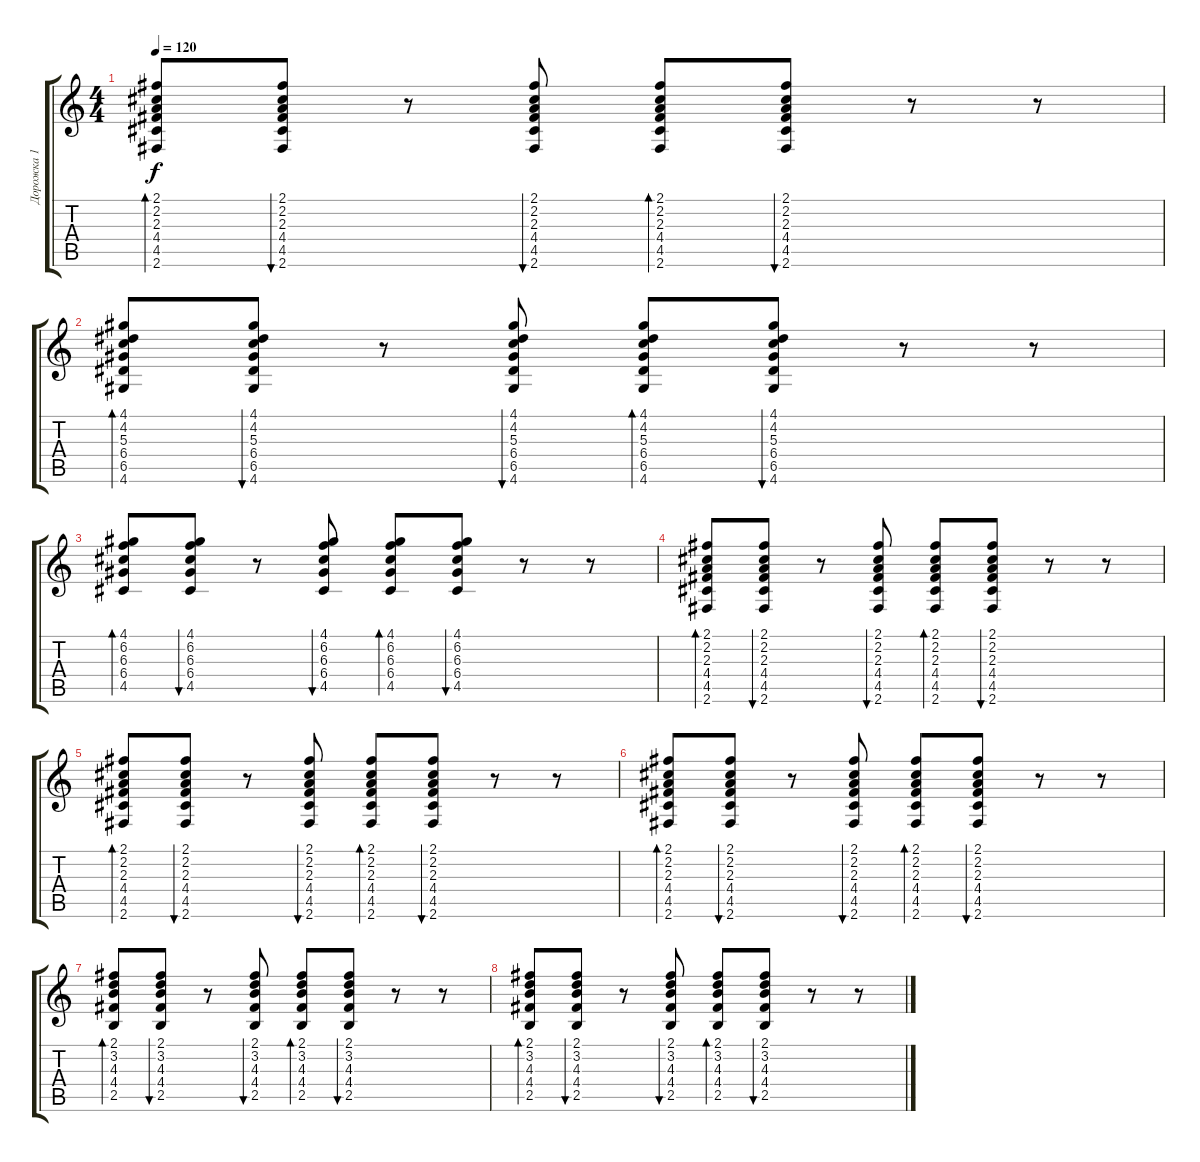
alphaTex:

\track ("Дорожка 1" "Дорожка 1") {instrument acousticguitarsteel}
\staff {score tabs}
\tuning (E4 B3 G3 D3 A2 E2) {hide}
\ts (4 4)
\tempo 120
\clef g2
\ks c
(2.1 2.2 2.3 4.4 4.5 2.6).8{bd 60 dy f} (2.1 2.2 2.3 4.4 4.5 2.6).8{bu 60} r.8 (2.1 2.2 2.3 4.4 4.5 2.6).8{bu 60} (2.1 2.2 2.3 4.4 4.5 2.6).8{bd 60} (2.1 2.2 2.3 4.4 4.5 2.6).8{bu 60} r.8 r.8 |
(4.1 4.2 5.3 6.4 6.5 4.6).8{bd 60} (4.1 4.2 5.3 6.4 6.5 4.6).8{bu 60} r.8 (4.1 4.2 5.3 6.4 6.5 4.6).8{bu 60} (4.1 4.2 5.3 6.4 6.5 4.6).8{bd 60} (4.1 4.2 5.3 6.4 6.5 4.6).8{bu 60} r.8 r.8 |
(4.1 6.2 6.3 6.4 4.5).8{bd 60} (4.1 6.2 6.3 6.4 4.5).8{bu 60} r.8 (4.1 6.2 6.3 6.4 4.5).8{bu 60} (4.1 6.2 6.3 6.4 4.5).8{bd 60} (4.1 6.2 6.3 6.4 4.5).8{bu 60} r.8 r.8 |
(2.1 2.2 2.3 4.4 4.5 2.6).8{bd 60} (2.1 2.2 2.3 4.4 4.5 2.6).8{bu 60} r.8 (2.1 2.2 2.3 4.4 4.5 2.6).8{bu 60} (2.1 2.2 2.3 4.4 4.5 2.6).8{bd 60} (2.1 2.2 2.3 4.4 4.5 2.6).8{bu 60} r.8 r.8 |
(2.1 2.2 2.3 4.4 4.5 2.6).8{bd 60} (2.1 2.2 2.3 4.4 4.5 2.6).8{bu 60} r.8 (2.1 2.2 2.3 4.4 4.5 2.6).8{bu 60} (2.1 2.2 2.3 4.4 4.5 2.6).8{bd 60} (2.1 2.2 2.3 4.4 4.5 2.6).8{bu 60} r.8 r.8 |
(2.1 2.2 2.3 4.4 4.5 2.6).8{bd 60} (2.1 2.2 2.3 4.4 4.5 2.6).8{bu 60} r.8 (2.1 2.2 2.3 4.4 4.5 2.6).8{bu 60} (2.1 2.2 2.3 4.4 4.5 2.6).8{bd 60} (2.1 2.2 2.3 4.4 4.5 2.6).8{bu 60} r.8 r.8 |
(2.1 3.2 4.3 4.4 2.5).8{bd 60} (2.1 3.2 4.3 4.4 2.5).8{bu 60} r.8 (2.1 3.2 4.3 4.4 2.5).8{bu 60} (2.1 3.2 4.3 4.4 2.5).8{bd 60} (2.1 3.2 4.3 4.4 2.5).8{bu 60} r.8 r.8 |
(2.1 3.2 4.3 4.4 2.5).8{bd 60} (2.1 3.2 4.3 4.4 2.5).8{bu 60} r.8 (2.1 3.2 4.3 4.4 2.5).8{bu 60} (2.1 3.2 4.3 4.4 2.5).8{bd 60} (2.1 3.2 4.3 4.4 2.5).8{bu 60} r.8 r.8
